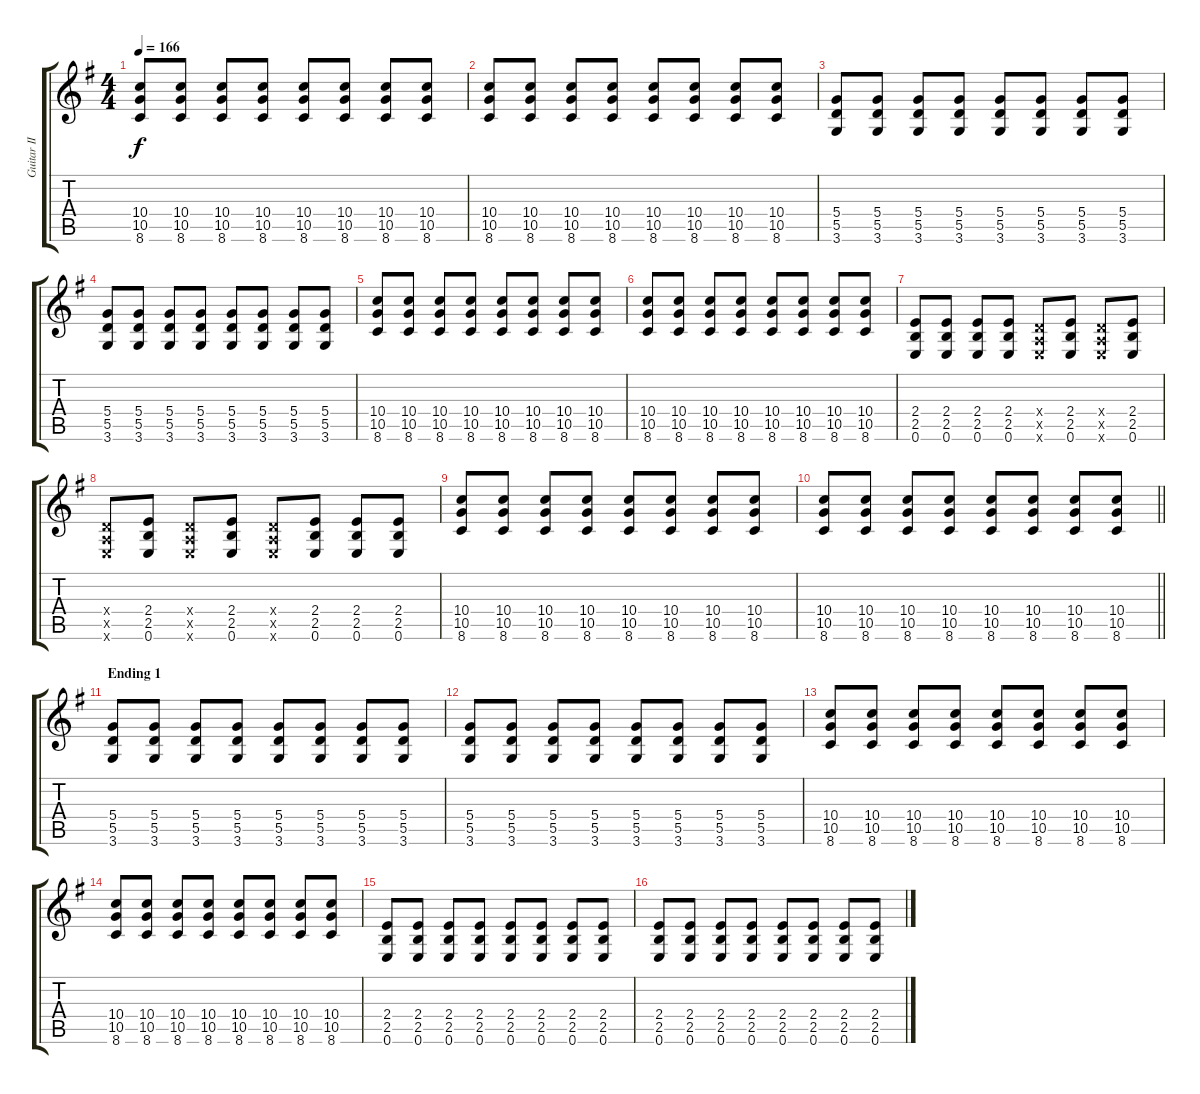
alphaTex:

\track ("Guitar II (Aiji)" "Guitar II ") {instrument distortionguitar}
\staff {score tabs}
\tuning (E4 B3 G3 D3 A2 E2) {hide}
\ts (4 4)
\tempo 166
\clef g2
\ks g
(10.4 10.5 8.6).8{dy f} (10.4 10.5 8.6).8 (10.4 10.5 8.6).8 (10.4 10.5 8.6).8 (10.4 10.5 8.6).8 (10.4 10.5 8.6).8 (10.4 10.5 8.6).8 (10.4 10.5 8.6).8 |
(10.4 10.5 8.6).8 (10.4 10.5 8.6).8 (10.4 10.5 8.6).8 (10.4 10.5 8.6).8 (10.4 10.5 8.6).8 (10.4 10.5 8.6).8 (10.4 10.5 8.6).8 (10.4 10.5 8.6).8 |
(5.4 5.5 3.6).8 (5.4 5.5 3.6).8 (5.4 5.5 3.6).8 (5.4 5.5 3.6).8 (5.4 5.5 3.6).8 (5.4 5.5 3.6).8 (5.4 5.5 3.6).8 (5.4 5.5 3.6).8 |
(5.4 5.5 3.6).8 (5.4 5.5 3.6).8 (5.4 5.5 3.6).8 (5.4 5.5 3.6).8 (5.4 5.5 3.6).8 (5.4 5.5 3.6).8 (5.4 5.5 3.6).8 (5.4 5.5 3.6).8 |
(10.4 10.5 8.6).8 (10.4 10.5 8.6).8 (10.4 10.5 8.6).8 (10.4 10.5 8.6).8 (10.4 10.5 8.6).8 (10.4 10.5 8.6).8 (10.4 10.5 8.6).8 (10.4 10.5 8.6).8 |
(10.4 10.5 8.6).8 (10.4 10.5 8.6).8 (10.4 10.5 8.6).8 (10.4 10.5 8.6).8 (10.4 10.5 8.6).8 (10.4 10.5 8.6).8 (10.4 10.5 8.6).8 (10.4 10.5 8.6).8 |
(2.4 2.5 0.6).8 (2.4 2.5 0.6).8 (2.4 2.5 0.6).8 (2.4 2.5 0.6).8 (0.4{x} 0.5{x} 0.6{x}).8 (2.4 2.5 0.6).8 (0.4{x} 0.5{x} 0.6{x}).8 (2.4 2.5 0.6).8 |
(0.4{x} 0.5{x} 0.6{x}).8 (2.4 2.5 0.6).8 (0.4{x} 0.5{x} 0.6{x}).8 (2.4 2.5 0.6).8 (0.4{x} 0.5{x} 0.6{x}).8 (2.4 2.5 0.6).8 (2.4 2.5 0.6).8 (2.4 2.5 0.6).8 |
(10.4 10.5 8.6).8 (10.4 10.5 8.6).8 (10.4 10.5 8.6).8 (10.4 10.5 8.6).8 (10.4 10.5 8.6).8 (10.4 10.5 8.6).8 (10.4 10.5 8.6).8 (10.4 10.5 8.6).8 |
\barLineRight lightlight
(10.4 10.5 8.6).8 (10.4 10.5 8.6).8 (10.4 10.5 8.6).8 (10.4 10.5 8.6).8 (10.4 10.5 8.6).8 (10.4 10.5 8.6).8 (10.4 10.5 8.6).8 (10.4 10.5 8.6).8 |
\section ("" "Ending 1")
(5.4 5.5 3.6).8 (5.4 5.5 3.6).8 (5.4 5.5 3.6).8 (5.4 5.5 3.6).8 (5.4 5.5 3.6).8 (5.4 5.5 3.6).8 (5.4 5.5 3.6).8 (5.4 5.5 3.6).8 |
(5.4 5.5 3.6).8 (5.4 5.5 3.6).8 (5.4 5.5 3.6).8 (5.4 5.5 3.6).8 (5.4 5.5 3.6).8 (5.4 5.5 3.6).8 (5.4 5.5 3.6).8 (5.4 5.5 3.6).8 |
(10.4 10.5 8.6).8 (10.4 10.5 8.6).8 (10.4 10.5 8.6).8 (10.4 10.5 8.6).8 (10.4 10.5 8.6).8 (10.4 10.5 8.6).8 (10.4 10.5 8.6).8 (10.4 10.5 8.6).8 |
(10.4 10.5 8.6).8 (10.4 10.5 8.6).8 (10.4 10.5 8.6).8 (10.4 10.5 8.6).8 (10.4 10.5 8.6).8 (10.4 10.5 8.6).8 (10.4 10.5 8.6).8 (10.4 10.5 8.6).8 |
(2.4 2.5 0.6).8 (2.4 2.5 0.6).8 (2.4 2.5 0.6).8 (2.4 2.5 0.6).8 (2.4 2.5 0.6).8 (2.4 2.5 0.6).8 (2.4 2.5 0.6).8 (2.4 2.5 0.6).8 |
(2.4 2.5 0.6).8 (2.4 2.5 0.6).8 (2.4 2.5 0.6).8 (2.4 2.5 0.6).8 (2.4 2.5 0.6).8 (2.4 2.5 0.6).8 (2.4 2.5 0.6).8 (2.4 2.5 0.6).8
